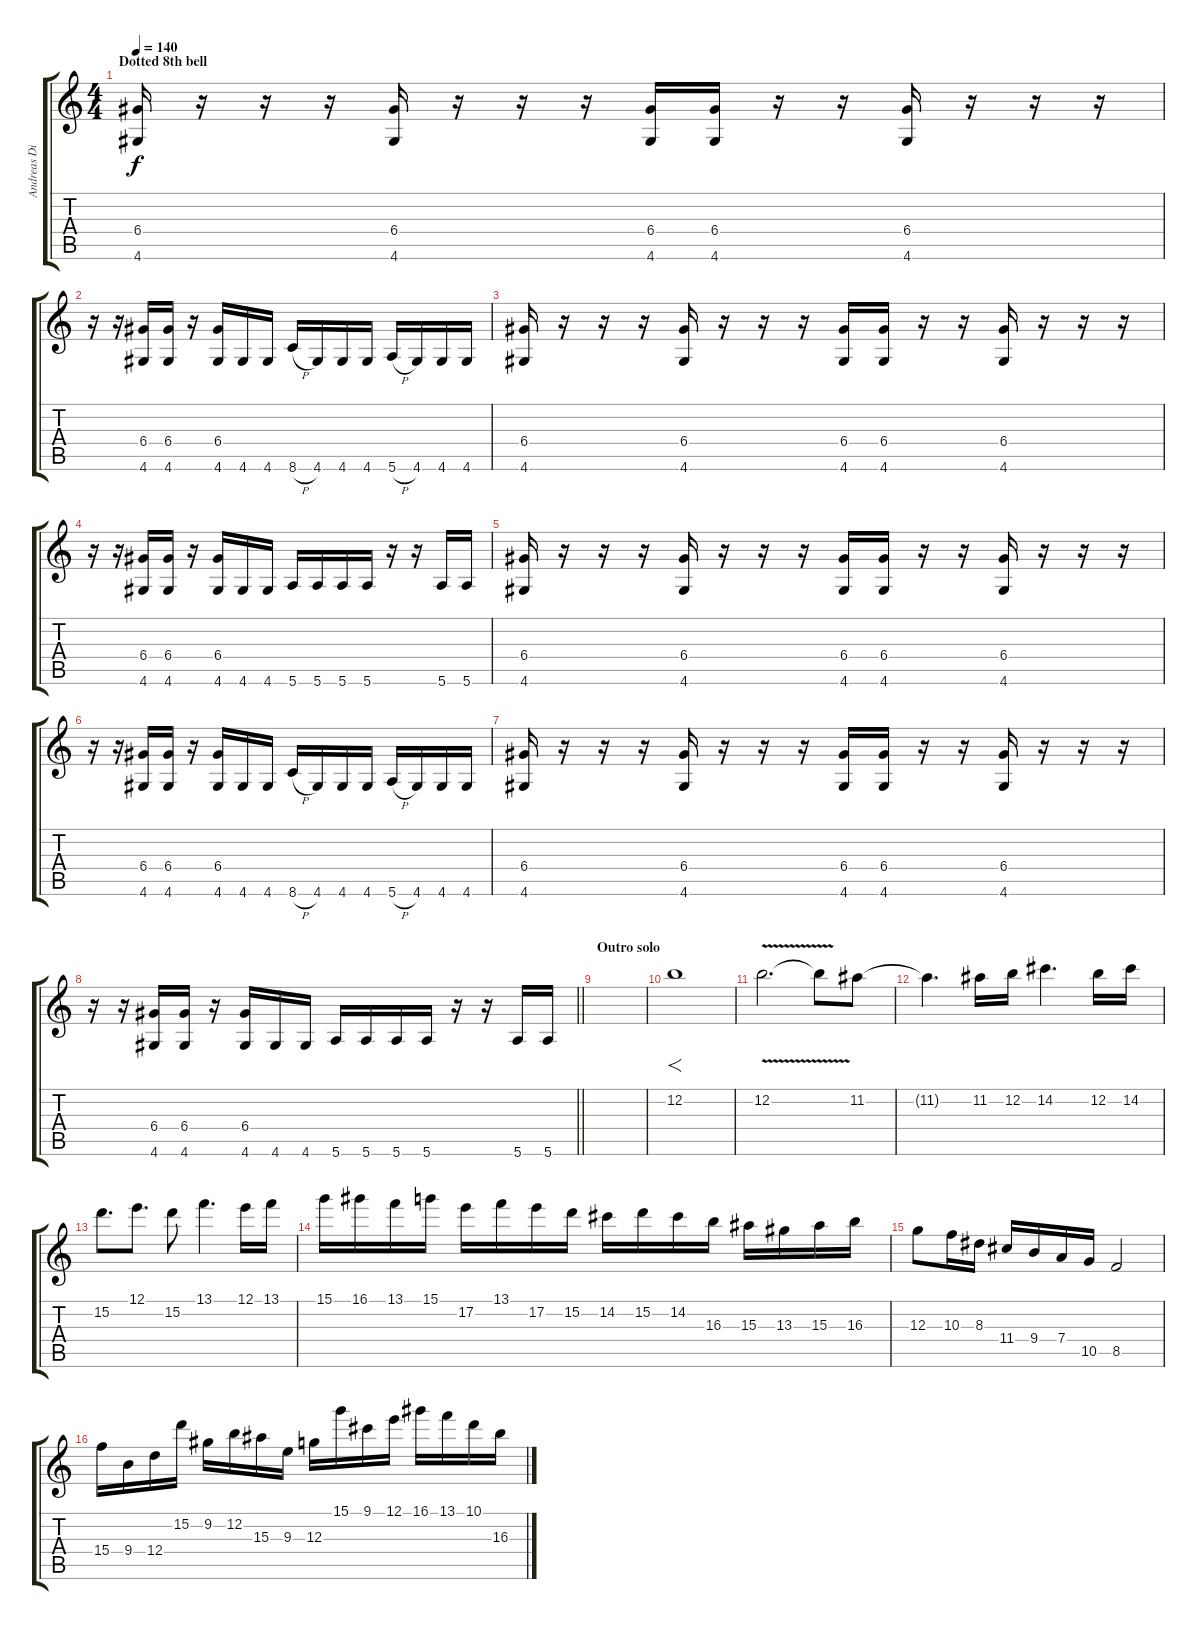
\track ("Andreas Dist" "Andreas Di") {instrument distortionguitar}
\staff {score tabs}
\tuning (E4 B3 G3 D3 A2 E2) {hide}
\ts (4 4)
\section ("" "Dotted 8th bell")
\tempo 140
\clef g2
\ks c
(6.4 4.6).16{dy f} r.16 r.16 r.16 (6.4 4.6).16 r.16 r.16 r.16 (6.4 4.6).16 (6.4 4.6).16 r.16 r.16 (6.4 4.6).16 r.16 r.16 r.16 |
r.16 r.16 (6.4 4.6).16 (6.4 4.6).16 r.16 (6.4 4.6).16 4.6.16 4.6.16 8.6{h}.16 4.6.16 4.6.16 4.6.16 5.6{h}.16 4.6.16 4.6.16 4.6.16 |
(6.4 4.6).16 r.16 r.16 r.16 (6.4 4.6).16 r.16 r.16 r.16 (6.4 4.6).16 (6.4 4.6).16 r.16 r.16 (6.4 4.6).16 r.16 r.16 r.16 |
r.16 r.16 (6.4 4.6).16 (6.4 4.6).16 r.16 (6.4 4.6).16 4.6.16 4.6.16 5.6.16 5.6.16 5.6.16 5.6.16 r.16 r.16 5.6.16 5.6.16 |
(6.4 4.6).16 r.16 r.16 r.16 (6.4 4.6).16 r.16 r.16 r.16 (6.4 4.6).16 (6.4 4.6).16 r.16 r.16 (6.4 4.6).16 r.16 r.16 r.16 |
r.16 r.16 (6.4 4.6).16 (6.4 4.6).16 r.16 (6.4 4.6).16 4.6.16 4.6.16 8.6{h}.16 4.6.16 4.6.16 4.6.16 5.6{h}.16 4.6.16 4.6.16 4.6.16 |
(6.4 4.6).16 r.16 r.16 r.16 (6.4 4.6).16 r.16 r.16 r.16 (6.4 4.6).16 (6.4 4.6).16 r.16 r.16 (6.4 4.6).16 r.16 r.16 r.16 |
\barLineRight lightlight
r.16 r.16 (6.4 4.6).16 (6.4 4.6).16 r.16 (6.4 4.6).16 4.6.16 4.6.16 5.6.16 5.6.16 5.6.16 5.6.16 r.16 r.16 5.6.16 5.6.16 |
\section ("" "Outro solo")
|
12.2.1{f} |
12.2{v}.2{d} 12.2{t}.8 11.2.8 |
11.2{t}.4{d} 11.2.16 12.2.16 14.2.4{d} 12.2.16 14.2.16 |
15.2.8{d} 12.1.8{d} 15.2.8 13.1.4{d} 12.1.16 13.1.16 |
15.1.16 16.1.16 13.1.16 15.1.16 17.2.16 13.1.16 17.2.16 15.2.16 14.2.16 15.2.16 14.2.16 16.3.16 15.3.16 13.3.16 15.3.16 16.3.16 |
12.3.8 10.3.16 8.3.16 11.4.16 9.4.16 7.4.16 10.5.16 8.5.2 |
15.4.16 9.4.16 12.4.16 15.2.16 9.2.16 12.2.16 15.3.16 9.3.16 12.3.16 15.1.16 9.1.16 12.1.16 16.1.16 13.1.16 10.1.16 16.3.16
